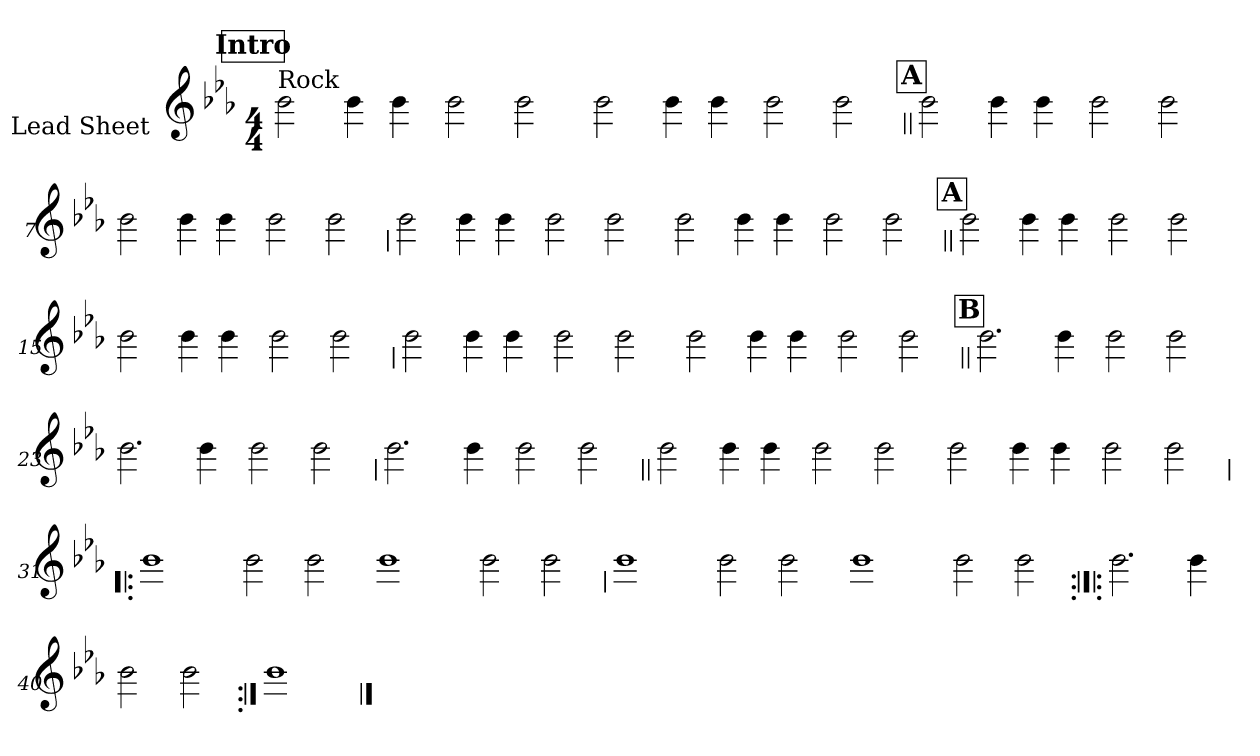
**kern
*part1
*staff1
*I"Lead Sheet
*stria0
*clefG2
*k[b-e-a-]
*E-:
*M4/4
*MM73
!!LO:REH:place=s1:a:t=Intro
=1||
!LO:TX:a:t=Rock
2b-
4b-
4b-
=2-
2b-
2b-
=3-
2b-
4b-
4b-
=4-
2b-
2b-
!!LO:LB:g=z
!!LO:REH:place=s1:a:t=A
=5||
2b-
4b-
4b-
=6-
2b-
2b-
=7-
2b-
4b-
4b-
=8-
2b-
2b-
!!LO:LB:g=z
=9
2b-
4b-
4b-
=10-
2b-
2b-
=11-
2b-
4b-
4b-
=12-
2b-
2b-
!!LO:LB:g=z
!!LO:REH:place=s1:a:t=A
=13||
2b-
4b-
4b-
=14-
2b-
2b-
=15-
2b-
4b-
4b-
=16-
2b-
2b-
!!LO:LB:g=z
=17
2b-
4b-
4b-
=18-
2b-
2b-
=19-
2b-
4b-
4b-
=20-
2b-
2b-
!!LO:LB:g=z
!!LO:REH:place=s1:a:t=B
=21||
2.b-
4b-
=22-
2b-
2b-
=23-
2.b-
4b-
=24-
2b-
2b-
!!LO:LB:g=z
=25
2.b-
4b-
=26-
2b-
2b-
!!LO:LB:g=z
=27||
2b-
4b-
4b-
=28-
2b-
2b-
=29-
2b-
4b-
4b-
=30-
2b-
2b-
!!LO:LB:g=z
=31!|:
1b-
=32-
2b-
2b-
=33-
1b-
=34-
2b-
2b-
!!LO:LB:g=z
=35
1b-
=36-
2b-
2b-
=37-
1b-
=38-
2b-
2b-
!!LO:LB:g=z
=39:|!|:
2.b-
4b-
=40-
2b-
2b-
=41:|!
1b-
==
*-
